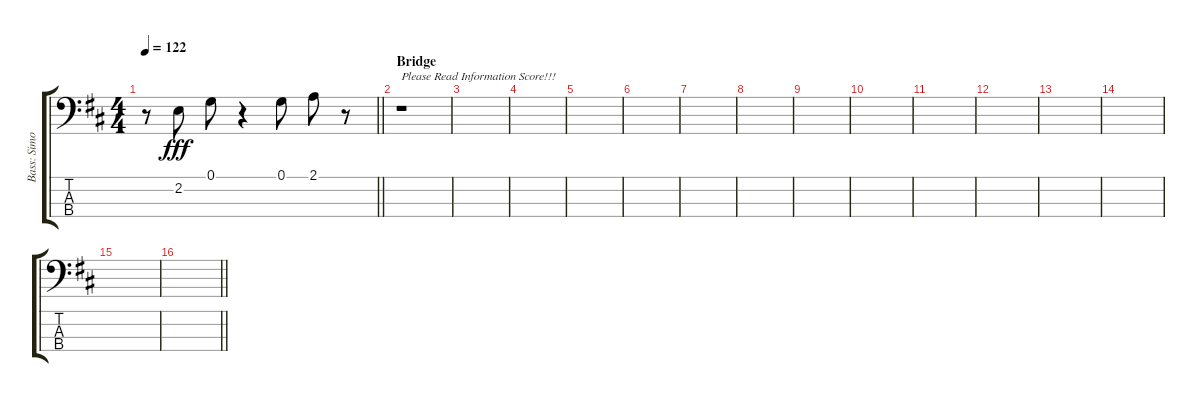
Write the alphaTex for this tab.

\track ("Bass: Simon Kirke" "Bass: Simo") {instrument electricbasspick}
\staff {score tabs}
\tuning (G2 D2 A1 E1) {hide}
\ts (4 4)
\tempo 122
\clef f4
\barLineRight lightlight
\ks d
r.8{dy fff} 2.2.8 0.1.8 r.4 0.1.8 2.1.8 r.8 |
\section ("" "Bridge")
r.1{txt "Please Read Information Score!!!"} |
|
|
|
|
|
|
|
|
|
|
|
|
|
\barLineRight lightlight
